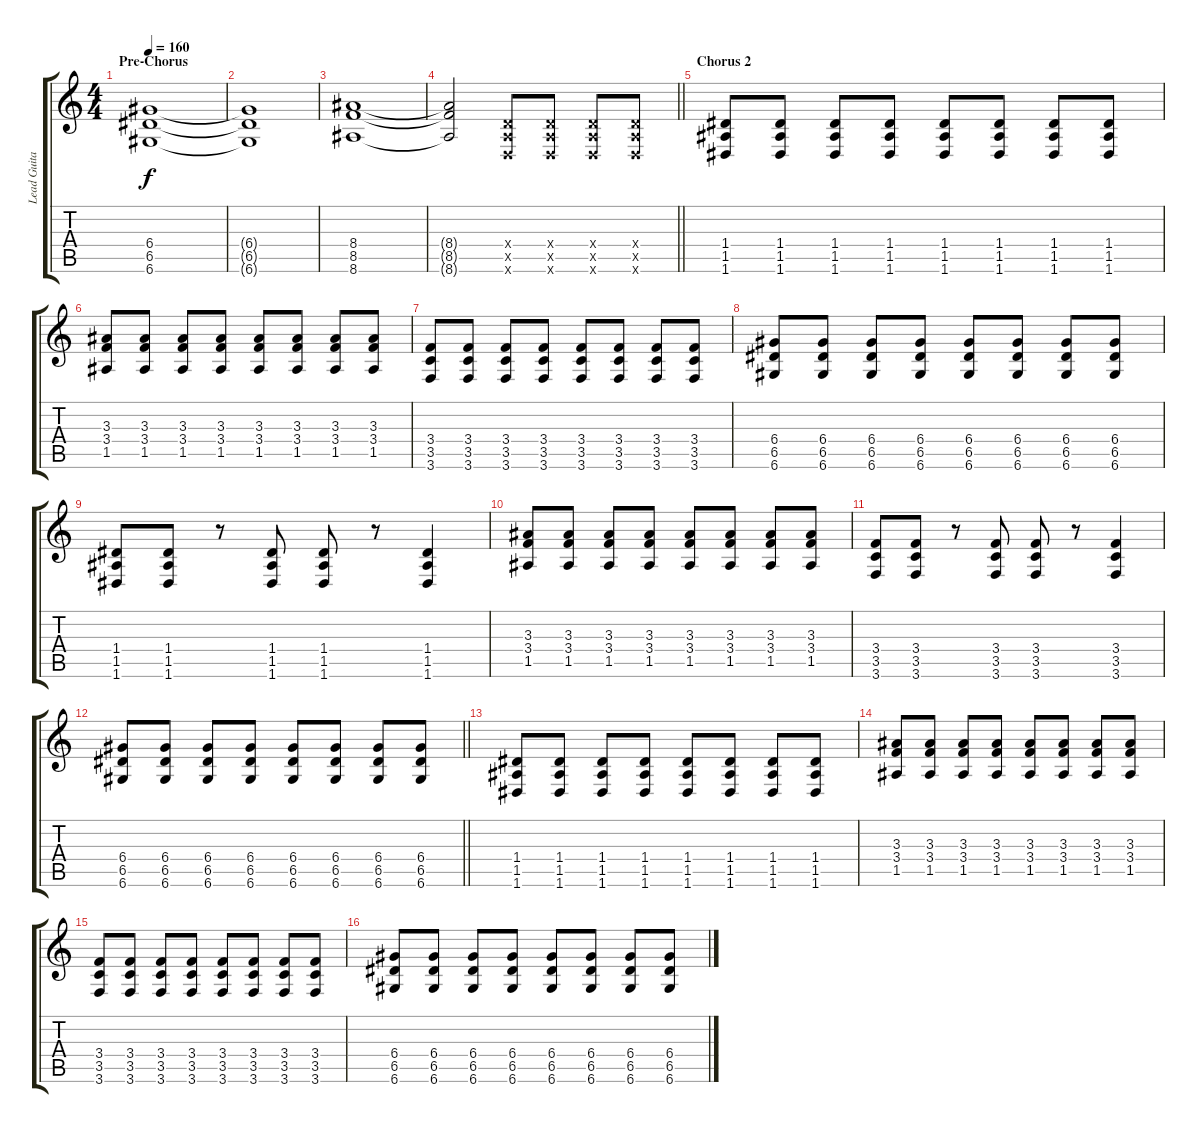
\track ("Lead Guitar" "Lead Guita") {instrument distortionguitar}
\staff {score tabs}
\tuning (E4 B3 G3 D3 A2 D2) {hide}
\ts (4 4)
\section ("" "Pre-Chorus")
\tempo 160
\clef g2
\ks c
(6.4 6.5 6.6).1{dy f} |
(6.4{t} 6.5{t} 6.6{t}).1 |
(8.4 8.5 8.6).1 |
\barLineRight lightlight
(8.4{t} 8.5{t} 8.6{t}).2 (0.4{x} 0.5{x} 0.6{x}).8 (0.4{x} 0.5{x} 0.6{x}).8 (0.4{x} 0.5{x} 0.6{x}).8 (0.4{x} 0.5{x} 0.6{x}).8 |
\section ("" "Chorus 2")
(1.4 1.5 1.6).8 (1.4 1.5 1.6).8 (1.4 1.5 1.6).8 (1.4 1.5 1.6).8 (1.4 1.5 1.6).8 (1.4 1.5 1.6).8 (1.4 1.5 1.6).8 (1.4 1.5 1.6).8 |
(3.3 3.4 1.5).8 (3.3 3.4 1.5).8 (3.3 3.4 1.5).8 (3.3 3.4 1.5).8 (3.3 3.4 1.5).8 (3.3 3.4 1.5).8 (3.3 3.4 1.5).8 (3.3 3.4 1.5).8 |
(3.4 3.5 3.6).8 (3.4 3.5 3.6).8 (3.4 3.5 3.6).8 (3.4 3.5 3.6).8 (3.4 3.5 3.6).8 (3.4 3.5 3.6).8 (3.4 3.5 3.6).8 (3.4 3.5 3.6).8 |
(6.4 6.5 6.6).8 (6.4 6.5 6.6).8 (6.4 6.5 6.6).8 (6.4 6.5 6.6).8 (6.4 6.5 6.6).8 (6.4 6.5 6.6).8 (6.4 6.5 6.6).8 (6.4 6.5 6.6).8 |
(1.4 1.5 1.6).8 (1.4 1.5 1.6).8 r.8 (1.4 1.5 1.6).8 (1.4 1.5 1.6).8 r.8 (1.4 1.5 1.6).4 |
(3.3 3.4 1.5).8 (3.3 3.4 1.5).8 (3.3 3.4 1.5).8 (3.3 3.4 1.5).8 (3.3 3.4 1.5).8 (3.3 3.4 1.5).8 (3.3 3.4 1.5).8 (3.3 3.4 1.5).8 |
(3.4 3.5 3.6).8 (3.4 3.5 3.6).8 r.8 (3.4 3.5 3.6).8 (3.4 3.5 3.6).8 r.8 (3.4 3.5 3.6).4 |
\barLineRight lightlight
(6.4 6.5 6.6).8 (6.4 6.5 6.6).8 (6.4 6.5 6.6).8 (6.4 6.5 6.6).8 (6.4 6.5 6.6).8 (6.4 6.5 6.6).8 (6.4 6.5 6.6).8 (6.4 6.5 6.6).8 |
(1.4 1.5 1.6).8 (1.4 1.5 1.6).8 (1.4 1.5 1.6).8 (1.4 1.5 1.6).8 (1.4 1.5 1.6).8 (1.4 1.5 1.6).8 (1.4 1.5 1.6).8 (1.4 1.5 1.6).8 |
(3.3 3.4 1.5).8 (3.3 3.4 1.5).8 (3.3 3.4 1.5).8 (3.3 3.4 1.5).8 (3.3 3.4 1.5).8 (3.3 3.4 1.5).8 (3.3 3.4 1.5).8 (3.3 3.4 1.5).8 |
(3.4 3.5 3.6).8 (3.4 3.5 3.6).8 (3.4 3.5 3.6).8 (3.4 3.5 3.6).8 (3.4 3.5 3.6).8 (3.4 3.5 3.6).8 (3.4 3.5 3.6).8 (3.4 3.5 3.6).8 |
(6.4 6.5 6.6).8 (6.4 6.5 6.6).8 (6.4 6.5 6.6).8 (6.4 6.5 6.6).8 (6.4 6.5 6.6).8 (6.4 6.5 6.6).8 (6.4 6.5 6.6).8 (6.4 6.5 6.6).8
